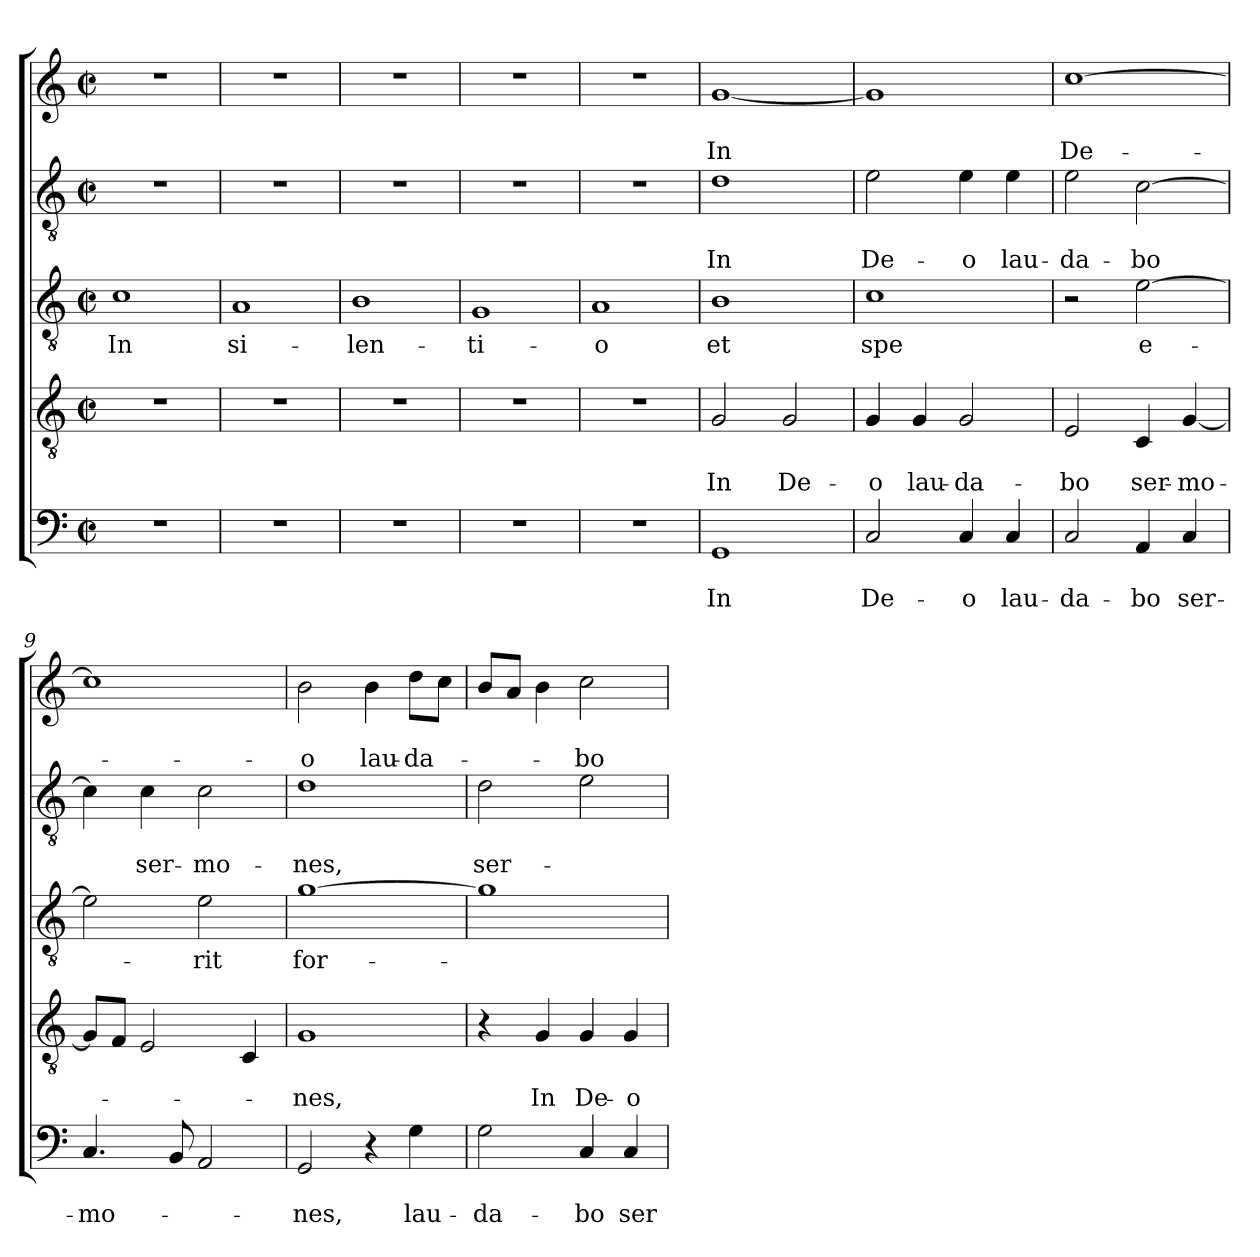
**kern	**text	**text	**kern	**text	**text	**kern	**text	**kern	**text	**text	**kern	**text	**text
*part5	*part5	*part5	*part4	*part4	*part4	*part3	*part3	*part2	*part2	*part2	*part1	*part1	*part1
*staff5	*staff5	*staff5	*staff4	*staff4	*staff4	*staff3	*staff3	*staff2	*staff2	*staff2	*staff1	*staff1	*staff1
*clefF4	*	*	*clefGv2	*	*	*clefGv2	*	*clefGv2	*	*	*clefG2	*	*
*k[]	*	*	*k[]	*	*	*k[]	*	*k[]	*	*	*k[]	*	*
*C:	*	*	*C:	*	*	*C:	*	*C:	*	*	*C:	*	*
*M2/2	*	*	*M2/2	*	*	*M2/2	*	*M2/2	*	*	*M2/2	*	*
*met(c|)	*	*	*met(c|)	*	*	*met(c|)	*	*met(c|)	*	*	*met(c|)	*	*
=1	=1	=1	=1	=1	=1	=1	=1	=1	=1	=1	=1	=1	=1
1r	.	.	1r	.	.	1c	In	1r	.	.	1r	.	.
=2	=2	=2	=2	=2	=2	=2	=2	=2	=2	=2	=2	=2	=2
1r	.	.	1r	.	.	1A	si-	1r	.	.	1r	.	.
=3	=3	=3	=3	=3	=3	=3	=3	=3	=3	=3	=3	=3	=3
1r	.	.	1r	.	.	1B	-len-	1r	.	.	1r	.	.
=4	=4	=4	=4	=4	=4	=4	=4	=4	=4	=4	=4	=4	=4
1r	.	.	1r	.	.	1G	-ti-	1r	.	.	1r	.	.
=5	=5	=5	=5	=5	=5	=5	=5	=5	=5	=5	=5	=5	=5
1r	.	.	1r	.	.	1A	-o	1r	.	.	1r	.	.
=6	=6	=6	=6	=6	=6	=6	=6	=6	=6	=6	=6	=6	=6
1GG	.	In	2G/	.	In	1B	et	1d	.	In	[1g	.	In
.	.	.	2G/	.	De-	.	.	.	.	.	.	.	.
=7	=7	=7	=7	=7	=7	=7	=7	=7	=7	=7	=7	=7	=7
2C/	.	De-	4G/	.	-o	1c	spe	2e\	.	De-	1g]	.	.
.	.	.	4G/	.	lau-	.	.	.	.	.	.	.	.
4C/	.	-o	2G/	.	-da-	.	.	4e\	.	-o	.	.	.
4C/	.	lau-	.	.	.	.	.	4e\	.	lau-	.	.	.
!!LO:LB:g=z
=8	=8	=8	=8	=8	=8	=8	=8	=8	=8	=8	=8	=8	=8
2C/	.	-da-	2E/	.	-bo	2r	.	2e\	.	-da-	[1cc	.	De-
4AA/	.	-bo	4C/	.	ser-	[2e\	e-	[2c\	.	-bo	.	.	.
4C/	.	ser-	[4G/	.	-mo-	.	.	.	.	.	.	.	.
=9	=9	=9	=9	=9	=9	=9	=9	=9	=9	=9	=9	=9	=9
4.C/	.	-mo-	8G/L]	.	.	2e\]	.	4c\]	.	.	1cc]	.	.
.	.	.	8F/J	.	.	.	.	.	.	.	.	.	.
.	.	.	2E/	.	.	.	.	4c\	.	ser-	.	.	.
8BB/	.	.	.	.	.	.	.	.	.	.	.	.	.
2AA/	.	.	.	.	.	2e\	-rit	2c\	.	-mo-	.	.	.
.	.	.	4C/	.	.	.	.	.	.	.	.	.	.
=10	=10	=10	=10	=10	=10	=10	=10	=10	=10	=10	=10	=10	=10
2GG/	.	-nes,	1G	.	-nes,	[1g	for-	1d	.	-nes,	2b\	.	-o
4r	.	.	.	.	.	.	.	.	.	.	4b\	.	lau-
4G\	.	lau-	.	.	.	.	.	.	.	.	8dd\L	.	-da-
.	.	.	.	.	.	.	.	.	.	.	8cc\J	.	.
=11	=11	=11	=11	=11	=11	=11	=11	=11	=11	=11	=11	=11	=11
2G\	.	-da-	4r	.	.	1g]	.	2d\	.	ser-	8b/L	.	.
.	.	.	.	.	.	.	.	.	.	.	8a/J	.	.
.	.	.	4G/	.	In	.	.	.	.	.	4b\	.	.
4C/	.	-bo	4G/	.	De-	.	.	2e\	.	.	2cc\	.	-bo
4C/	.	ser-	4G/	.	-o	.	.	.	.	.	.	.	.
=	=	=	=	=	=	=	=	=	=	=	=	=	=
*-	*-	*-	*-	*-	*-	*-	*-	*-	*-	*-	*-	*-	*-
